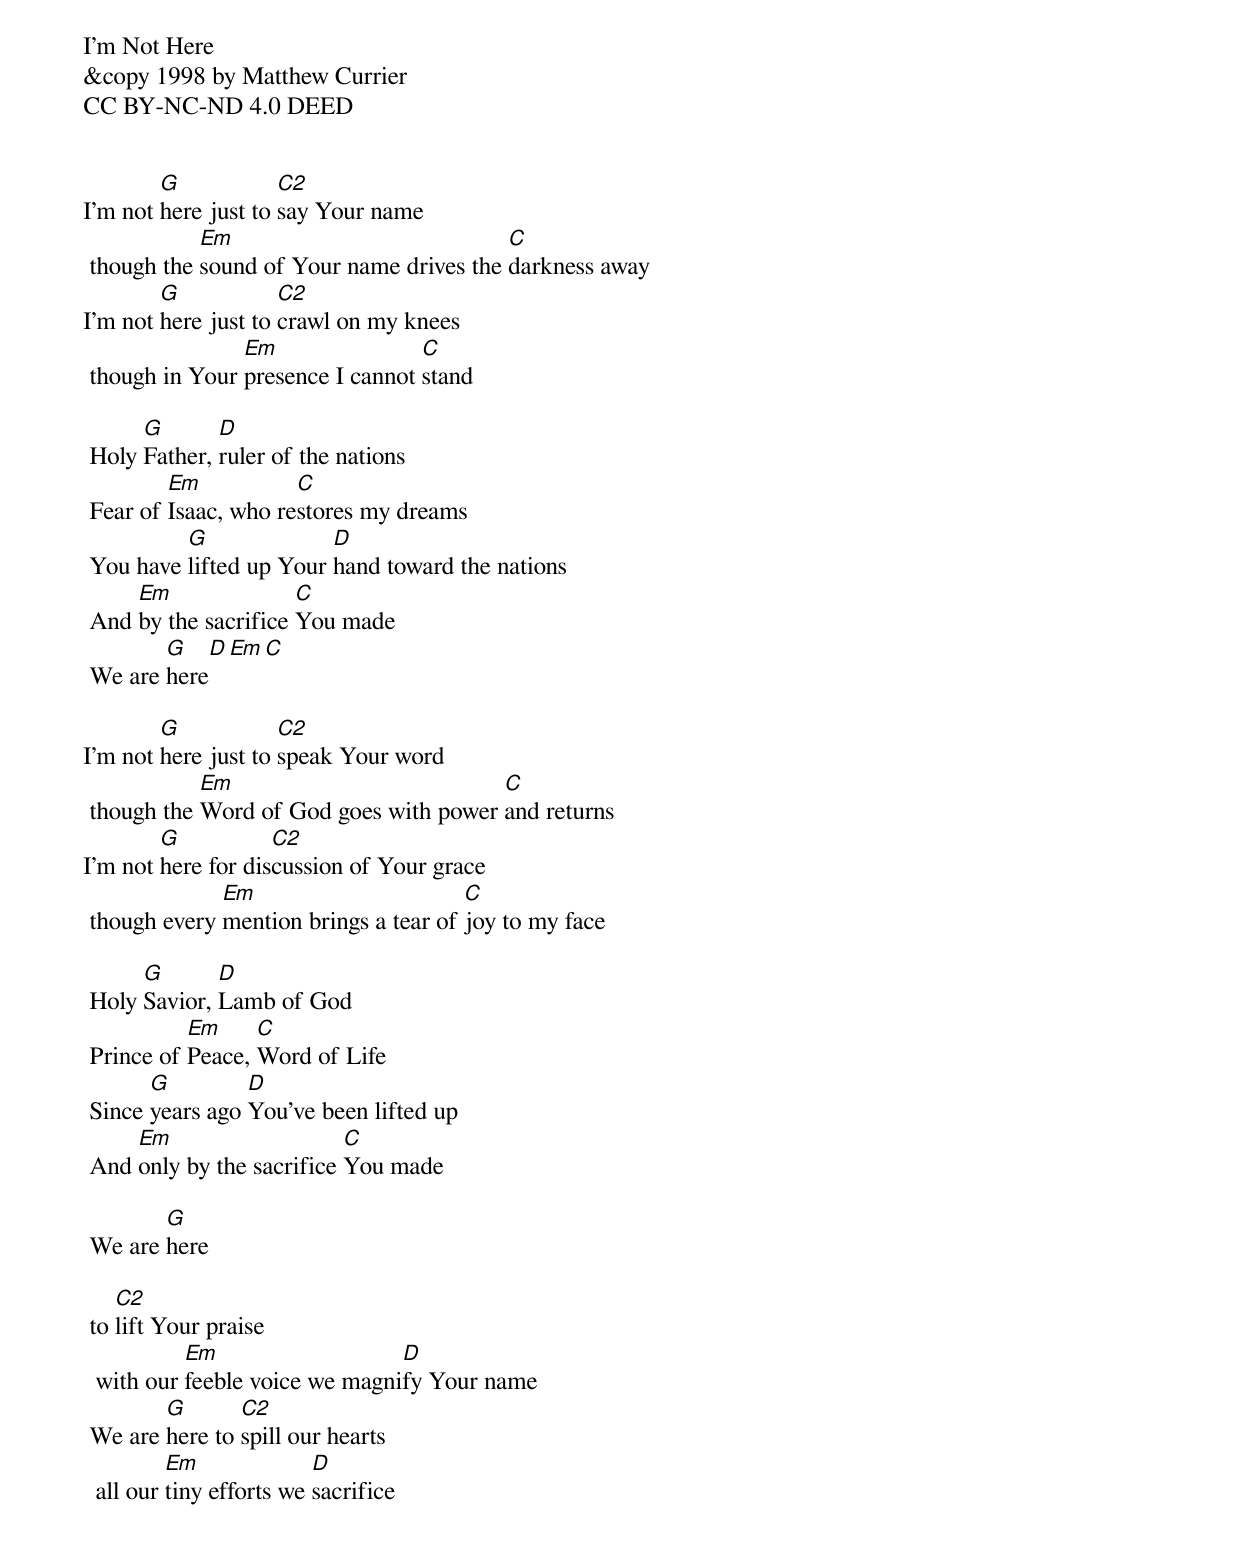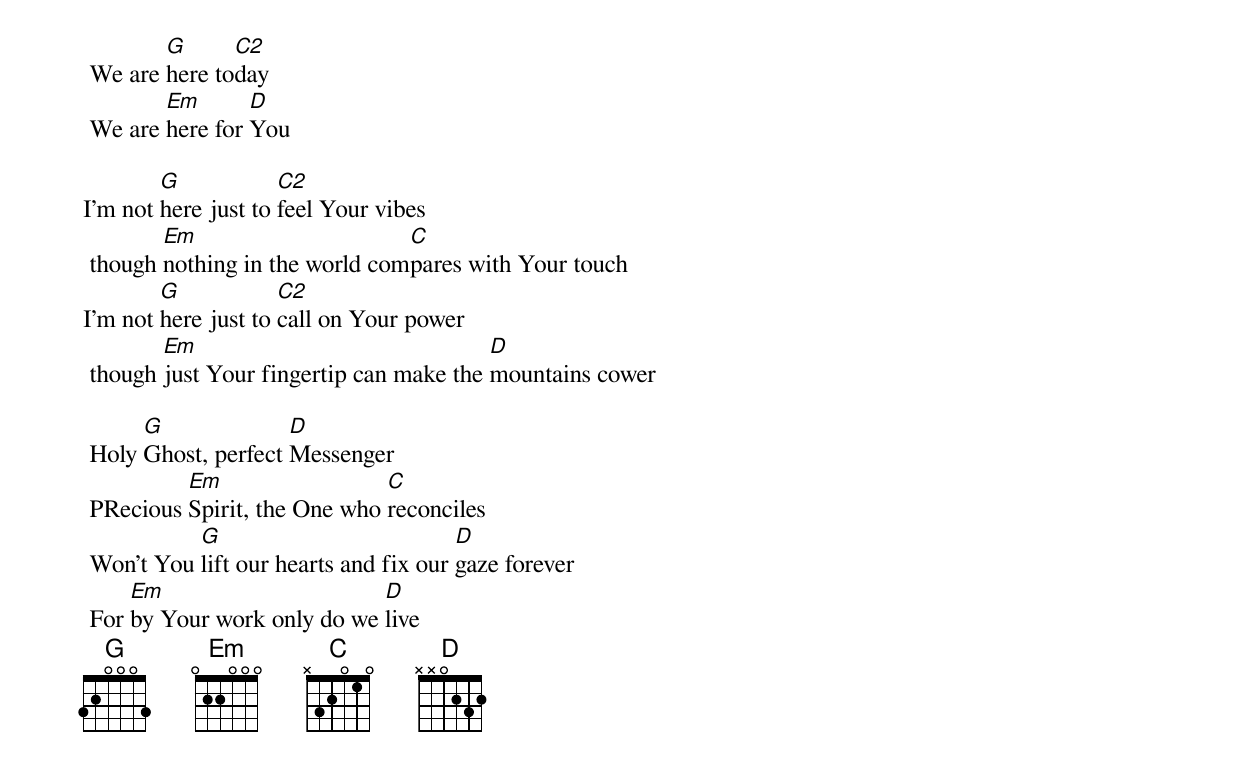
I'm Not Here
&copy 1998 by Matthew Currier
CC BY-NC-ND 4.0 DEED


I'm not [G]here just to [C2]say Your name
	though the [Em]sound of Your name drives the [C]darkness away
I'm not [G]here just to [C2]crawl on my knees
	though in Your [Em]presence I cannot [C]stand

	Holy [G]Father, [D]ruler of the nations
	Fear of [Em]Isaac, who re[C]stores my dreams
	You have [G]lifted up Your [D]hand toward the nations
	And [Em]by the sacrifice [C]You made
	We are [G]here[D Em C]

I'm not [G]here just to [C2]speak Your word
	though the [Em]Word of God goes with power [C]and returns
I'm not [G]here for dis[C2]cussion of Your grace
	though every [Em]mention brings a tear of [C]joy to my face

	Holy [G]Savior, [D]Lamb of God
	Prince of [Em]Peace, [C]Word of Life
	Since [G]years ago [D]You've been lifted up
	And [Em]only by the sacrifice [C]You made

	We are [G]here

	to [C2]lift Your praise
		with our [Em]feeble voice we magni[D]fy Your name
	We are [G]here to [C2]spill our hearts
		all our [Em]tiny efforts we [D]sacrifice
	We are [G]here to[C2]day
	We are [Em]here for [D]You

I'm not [G]here just to [C2]feel Your vibes
	though [Em]nothing in the world com[C]pares with Your touch
I'm not [G]here just to [C2]call on Your power
	though [Em]just Your fingertip can make the [D]mountains cower

	Holy [G]Ghost, perfect [D]Messenger
	PRecious [Em]Spirit, the One who [C]reconciles
	Won't You [G]lift our hearts and fix our [D]gaze forever
	For [Em]by Your work only do we [D]live
